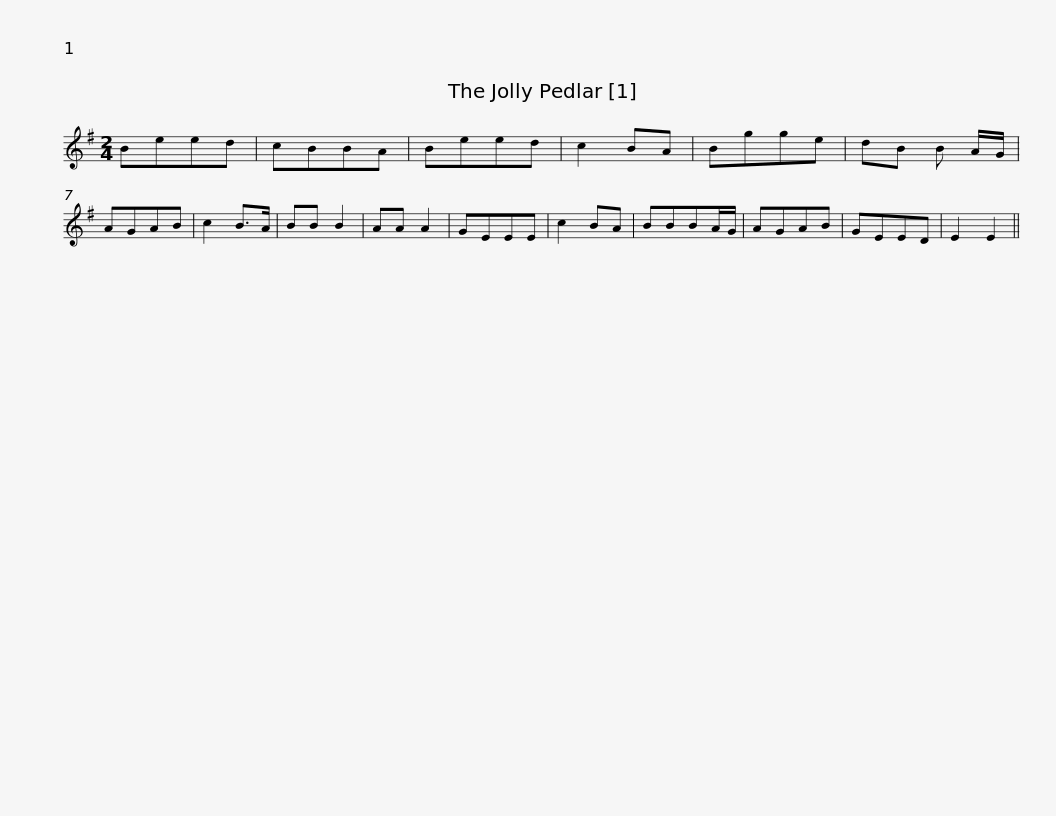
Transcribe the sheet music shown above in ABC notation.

X:1
L:1/8
M:2/4
I:linebreak $
K:Emin
V:1 treble
V:1
 Beed | cBBA | Beed | c2 BA | Bgge | %5
 dB B A/G/ | AGAB | c2 B>A | BB B2 | AA A2 | %10
 GEEE |$ c2 BA | BBBA/G/ | AGAB | GEED | %15
 E2 E2 || %16
